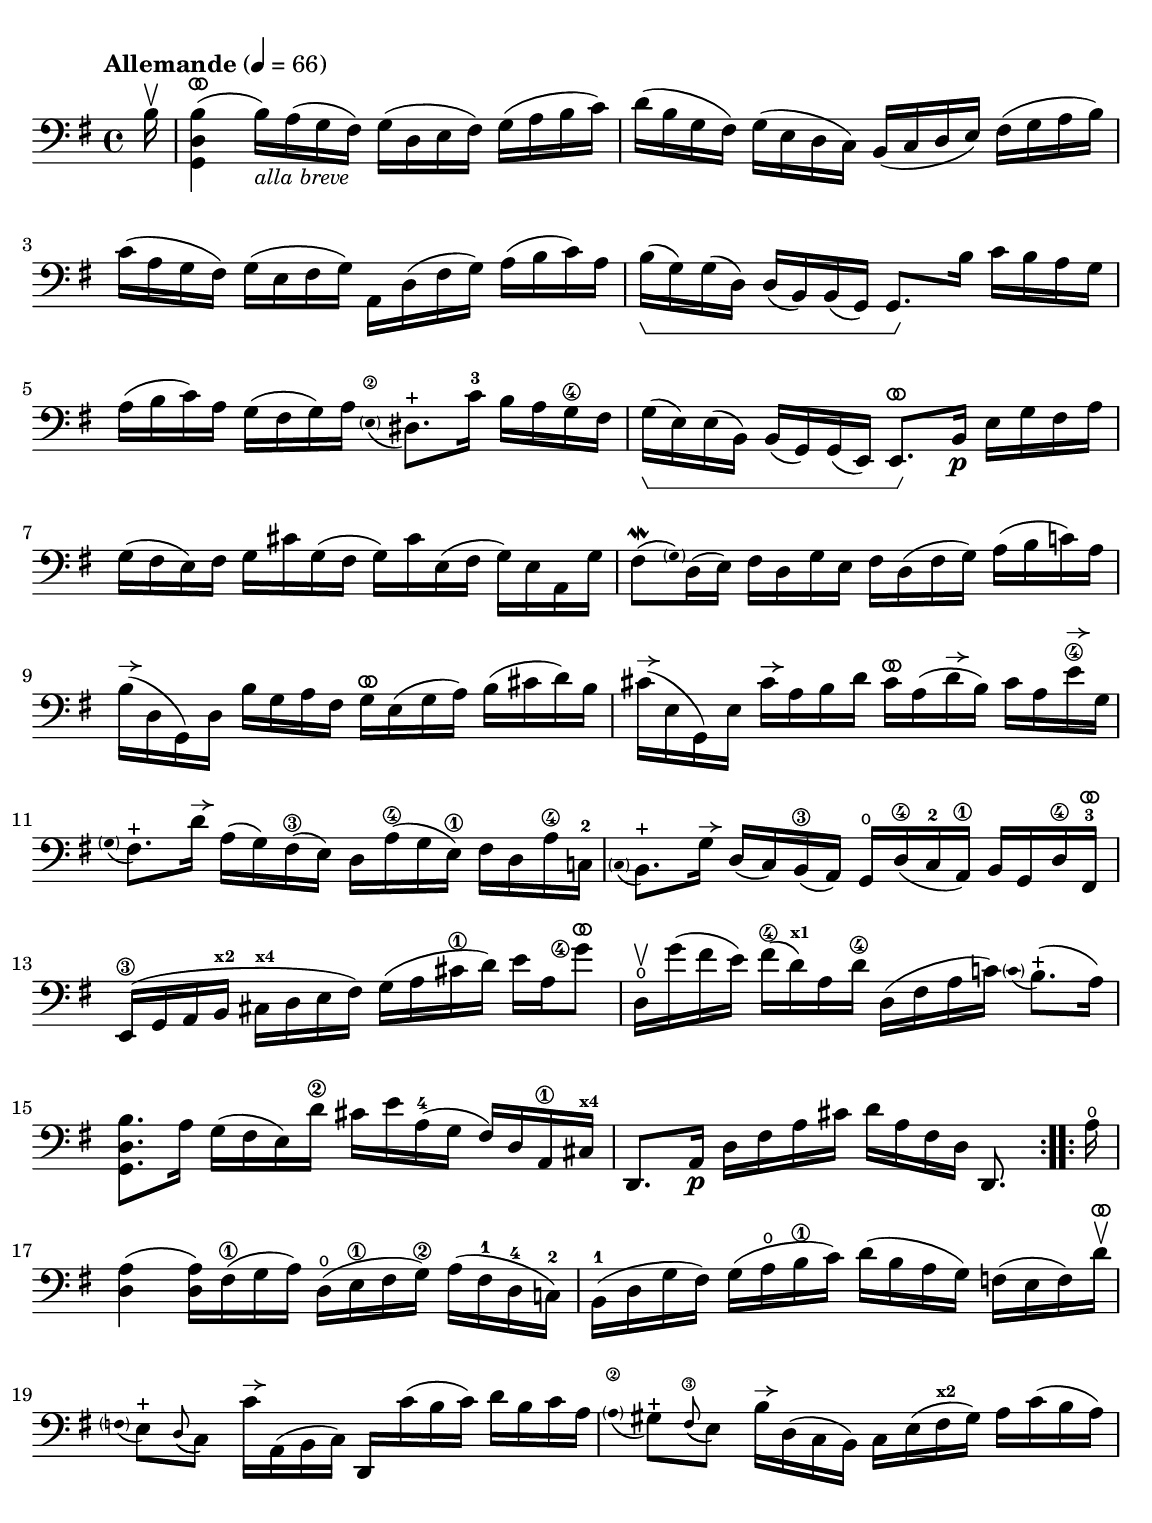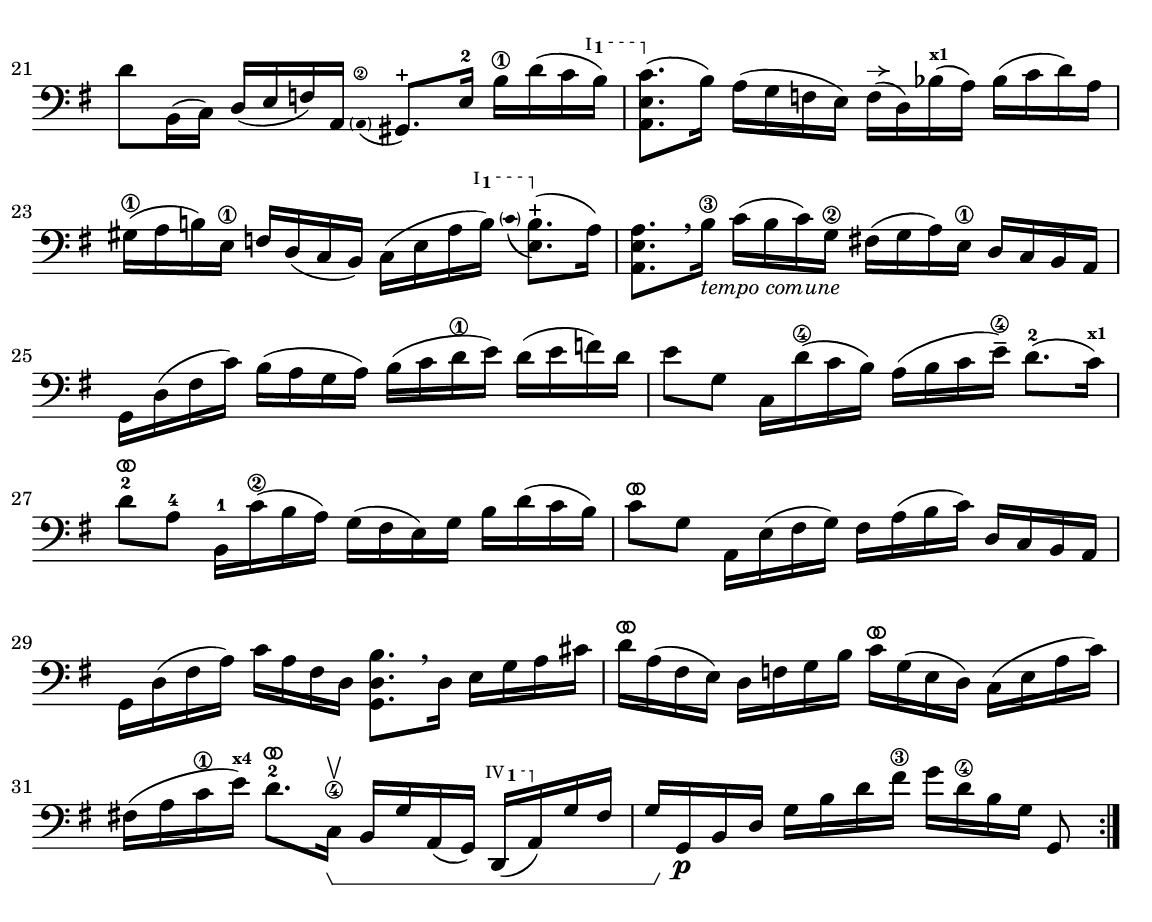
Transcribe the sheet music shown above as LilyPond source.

#(set-global-staff-size 21)

\version "2.18.2"

\header {
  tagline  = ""
}

\language "italiano"

% iPad Pro 12.9

\paper {
  paper-width  = 195\mm
  paper-height = 260\mm
  indent = #0
  page-count = #2
  line-width = #184
  print-page-number = ##f
  ragged-last-bottom = ##t
  ragged-bottom = ##f
%  ragged-last = ##t
}

% function parentheAll allows for accidental symbol to be included in parentheses
%
parentheAll = #(define-music-function (parser location note) (ly:music?)
#{
  \once \override ParenthesesItem.font-size = #-1
  \once \override ParenthesesItem.stencil = #(lambda (grob)
       (let* ((acc (ly:grob-object (ly:grob-parent grob Y) 'accidental-grob))
              (dot (ly:grob-object (ly:grob-parent grob Y) 'dot)))
         (if (not (null? acc)) (ly:pointer-group-interface::add-grob grob 'elements acc))
         (if (not (null? dot)) (ly:pointer-group-interface::add-grob grob 'elements dot))
         (parentheses-item::print grob)))
  \parenthesize $note
#})

% \phrasingSlurDashed
% \SlurDashed
% \slurSolid

allongerUne = \markup {
  \center-column {
    \combine
    \draw-line #'(-2 . 0)
    \arrow-head #X #RIGHT ##f
  }
}

ringsps = #"
  0.15 setlinewidth
  0.9 0.6 moveto
  0.4 0.6 0.5 0 361 arc
  stroke
  1.0 0.6 0.5 0 361 arc
  stroke
  "

vibrato = \markup {
  \with-dimensions #'(-0.2 . 1.6) #'(0 . 1.2)
  \postscript #ringsps
}

startModernBarre =
#(define-event-function (parser location fretnum partial)
   (number? number?)
    #{
      \tweak bound-details.left.text
        \markup
          \teeny \concat {
          #(format #f "~@r" fretnum)
          \hspace #.2
          \lower #.3 \small \bold \fontsize #-2 #(number->string partial)
          \hspace #.5
        }
      \tweak font-size -1
      \tweak font-shape #'upright
      \tweak style #'dashed-line
      \tweak dash-fraction #0.3
      \tweak dash-period #1
      \tweak bound-details.left.stencil-align-dir-y #0.35
      \tweak bound-details.left.padding 2.5 % was 0.25
      \tweak bound-details.left.attach-dir -1
      \tweak bound-details.left-broken.text ##f
      \tweak bound-details.left-broken.attach-dir -1
      %% adjust the numeric values to fit your needs:
      \tweak bound-details.left-broken.padding 0.5 %% was 1.5
      \tweak bound-details.right-broken.padding 0
      \tweak bound-details.right.padding 0.25
      \tweak bound-details.right.attach-dir 2
      \tweak bound-details.right-broken.text ##f
      \tweak bound-details.right.text
        \markup
          \with-dimensions #'(0 . 0) #'(-.3 . 0) %% was (0 . -1)
          \draw-line #'(0 . -1)
      \startTextSpan
   #})

stopBarre = \stopTextSpan

% Analysis brackets under the staff

\layout {
  \context {
    \Voice
    \consists "Horizontal_bracket_engraver"
  }
}

\score {
  \new Staff {
    \set fingeringOrientations = #'(left)
    \override Beam.auto-knee-gap = #2
    \override Hairpin.to-barline = ##f
    \override ParenthesesItem.padding = #0.1
    \override ParenthesesItem.font-size = #-1

    \tempo "Allemande" 4 = 66
    \time 4/4
    \key sol \major
    \clef "bass"

    \repeat volta 2 {
    | \partial 16
      si16\upbow
    | <<sol,4 re4 si4(^\vibrato>>
      si16)_\markup{\italic\small "alla breve"} la16( sol16 fad16) sol16( re16 mi16 fad16)
      sol16( la16 si16 do'16)
    | re'16( si16 sol16 fad16) sol16( mi16 re16 do16)
      si,16( do16 re16 mi16) fad16( sol16 la16 si16)
    | do'16( la16 sol16 fad16) sol16( mi16 fad16 sol16)
      la,16 re16( fad16 sol16) la16( si16 do'16) la16
    | si16(\startGroup sol16) sol16( re16) re16( si,16)
      si,16( sol,16) sol,8.\stopGroup si16 do'16 si16 la16 sol16
    | la16( si16 do'16) la16 sol16( fad16 sol16) la16
      \appoggiatura {\hide Stem \parenthesize mi8\2 \undo \hide Stem} red8.-+
      do'16-3 si16 la16 sol16\4 fad16
    | sol16(\startGroup mi16) mi16( si,16)
      si,16( sol,16) sol,16( mi,16) mi,8.^\vibrato\stopGroup
      si,16\p mi16 sol16 fad16 la16
    | sol16( fad16 mi16) fad16 sol16 dod'16 sol16( fad16
      sol16) dod'16 mi16( fad16 sol16) mi16 la,16 sol16
    | fad8\mordent( \grace {\hide Stem \parenthesize sol) \undo \hide Stem}
      re16( mi16) fad16 re16 sol16 mi16 fad16
      re16( fad16 sol16) la16( si16 do'!16) la16
    | si16^\allongerUne( re16 sol,16) re16 si16 sol16 la16 fad16
      sol16^\vibrato mi16( sol16 la16) si16( dod'16 re'16) si16
    | dod'16^\allongerUne( mi16 sol,16) mi16 dod'16^\allongerUne la16 si16 re'16
      dod'16^\vibrato la16( re'16^\allongerUne si16) dod'16 la16 mi'16\4^\allongerUne sol16
    | \appoggiatura {\hide Stem \parenthesize sol8 \undo \hide Stem}
      fad8.-+ re'16^\allongerUne 
      la16( sol16) fad16(\3 mi16) re16
      la16(\4 sol16 mi16)\1 fad16 re16 la16\4 do!16-2
    | \appoggiatura {\hide Stem \parenthesize do8 \undo \hide Stem} si,8.-+
      sol16^\allongerUne re16( do16) si,16(\3 la,16) sol,16\open
      re16(\4 do16-2 la,16)\1 si,16 sol,16 re16\4 fad,16-3^\vibrato
    | mi,16(\3 sol,16 la,16 si,16^\markup{\bold\teeny x2}
      dod16^\markup{\bold\teeny x4} re16 mi16 fad16)
      sol16( la16 dod'16\1 re'16) mi'16 la16 <sol'\finger\markup{\circle 4}>8^\vibrato
    | re16\upbow\open sol'16( fad'16 mi'16) fad'16(\4
      re'16)^\markup{\bold\teeny x1} la16 re'16\4
      re16( fad16 la16 do'!16)
      \appoggiatura {\hide Stem \parenthesize do'8 \undo \hide Stem} si8.-+(
      la16)
    | <<sol,8. re8. si8.>> la16 sol16( fad16 mi16) re'16\2
      dod'16 mi'16 la16(-4 sol16 fad16) re16 la,16\1
      dod16^\markup{\bold\teeny x4}
    | re,8. la,16\p re16 fad16 la16 dod'16 re'16 la16 fad16 re16 re,8.
    }

    \repeat volta 2 {
    | \partial 16
      la16\open
    | \set Score.currentBarNumber = #17
      <<re4 la4(>> <<re16 la16)>> fad16(\1 sol16 la16)
      re16(\open mi16\1 fad16 sol16)\2 la16( fad16-1 re16-4 do!16)-2
    | si,16(-1 re16 sol16 fad16) sol16( la16\open si16\1 do'16)
      re'16( si16 la16 sol16) fa!16( mi16 fa16) re'16\upbow^\vibrato
    | \appoggiatura {\hide Stem \parentheAll fa8 \undo \hide Stem}
      mi8[-+ \appoggiatura re8( do8)] do'16^\allongerUne la,16( si,16 do16) re,16
      do'16( si16 do'16) re'16 si16 do'16 la16
    | \appoggiatura {\hide Stem \parenthesize la8\2 \undo \hide Stem}
      sold8-+ \appoggiatura fad8(\3 mi8) si16^\allongerUne re16( do16 si,16)
      do16 mi16( fad16^\markup{\bold\teeny x2} sold16) la16 do'16( si16 la16)
    | re'8 si,16( do16) re16( mi16 fa16) la,16
      \appoggiatura {\hide Stem \parenthesize la,8\2 \undo \hide Stem}
      sold,8.-+ mi16-2 si16\1 re'16( do'16
      \startModernBarre #1 #1 si16)
    | <<la,8. mi8. do'8.(\stopBarre>> si16) la16( sol16 fa!16 mi16)
      fa16(^\allongerUne re16) sib16(^\markup{\bold\teeny x1} la16) sib16( do'16 re'16) la16
    | sold16(\1 la16 si!16) mi16\1 fa!16 re16( do16 si,16)
      do16( mi16 la16 \startModernBarre #1 #1 si16)
       <<mi8.
         \appoggiatura {\hide Stem \parenthesize do'8 \undo \hide Stem}
         si8.-+(\stopBarre>> 
      la16)
    | <<la,8. mi8. la8.[>> \breathe si16]\3_\markup{\small\italic "tempo comune"} 
      do'16( si16 do'16) sol16\2
      fad!16( sol16 la16) mi16\1 re16 do16 si,16 la,16
    | sol,16 re16( fad16 do'16) si16( la16 sol16 la16)
      si16( do'16 re'16\1 mi'16) re'16( mi'16 fa'16) re'16
    | mi'8 sol8 do16 re'16(\4 do'16 si16)
      la16( si16 do'16 mi'16--)\4 re'8.(-2
      do'16)^\markup{\bold\teeny x1}
    | re'8-2^\vibrato la8-4 si,16-1 do'16(\2 si16 la16)
      sol16( fad16 mi16) sol16 si16 re'16( do'16 si16)
    | do'8^\vibrato sol8 la,16 mi16( fad16 sol16)
      fad16 la16( si16 do'16) re16 do16 si,16 la,16
    | sol,16 re16( fad16 la16) do'16 la16 fad16 re16
      <<sol,8. re8. si8.[>> \breathe re16] mi16 sol16 la16 dod'16
    | re'16^\vibrato la16( fad16 mi16) re16 fa!16 sol16 si16
      do'16^\vibrato sol16( mi16 re16) do16( mi16 la16 do'16)
    | fad!16( la16 do'16\1 mi'16)^\markup{\bold\teeny x4}
      re'8.-2^\vibrato
      do16\4\upbow\startGroup si,16 sol16 la,16( sol,16)
      \startModernBarre #4 #1 re,16( la,16) \stopBarre sol16 fad16
    | sol16\stopGroup sol,16\p si,16 re16 sol16 si16 re'16 fad'16\3
      sol'16 re'16\4 si16 sol16 sol,8
    }
  }
}
